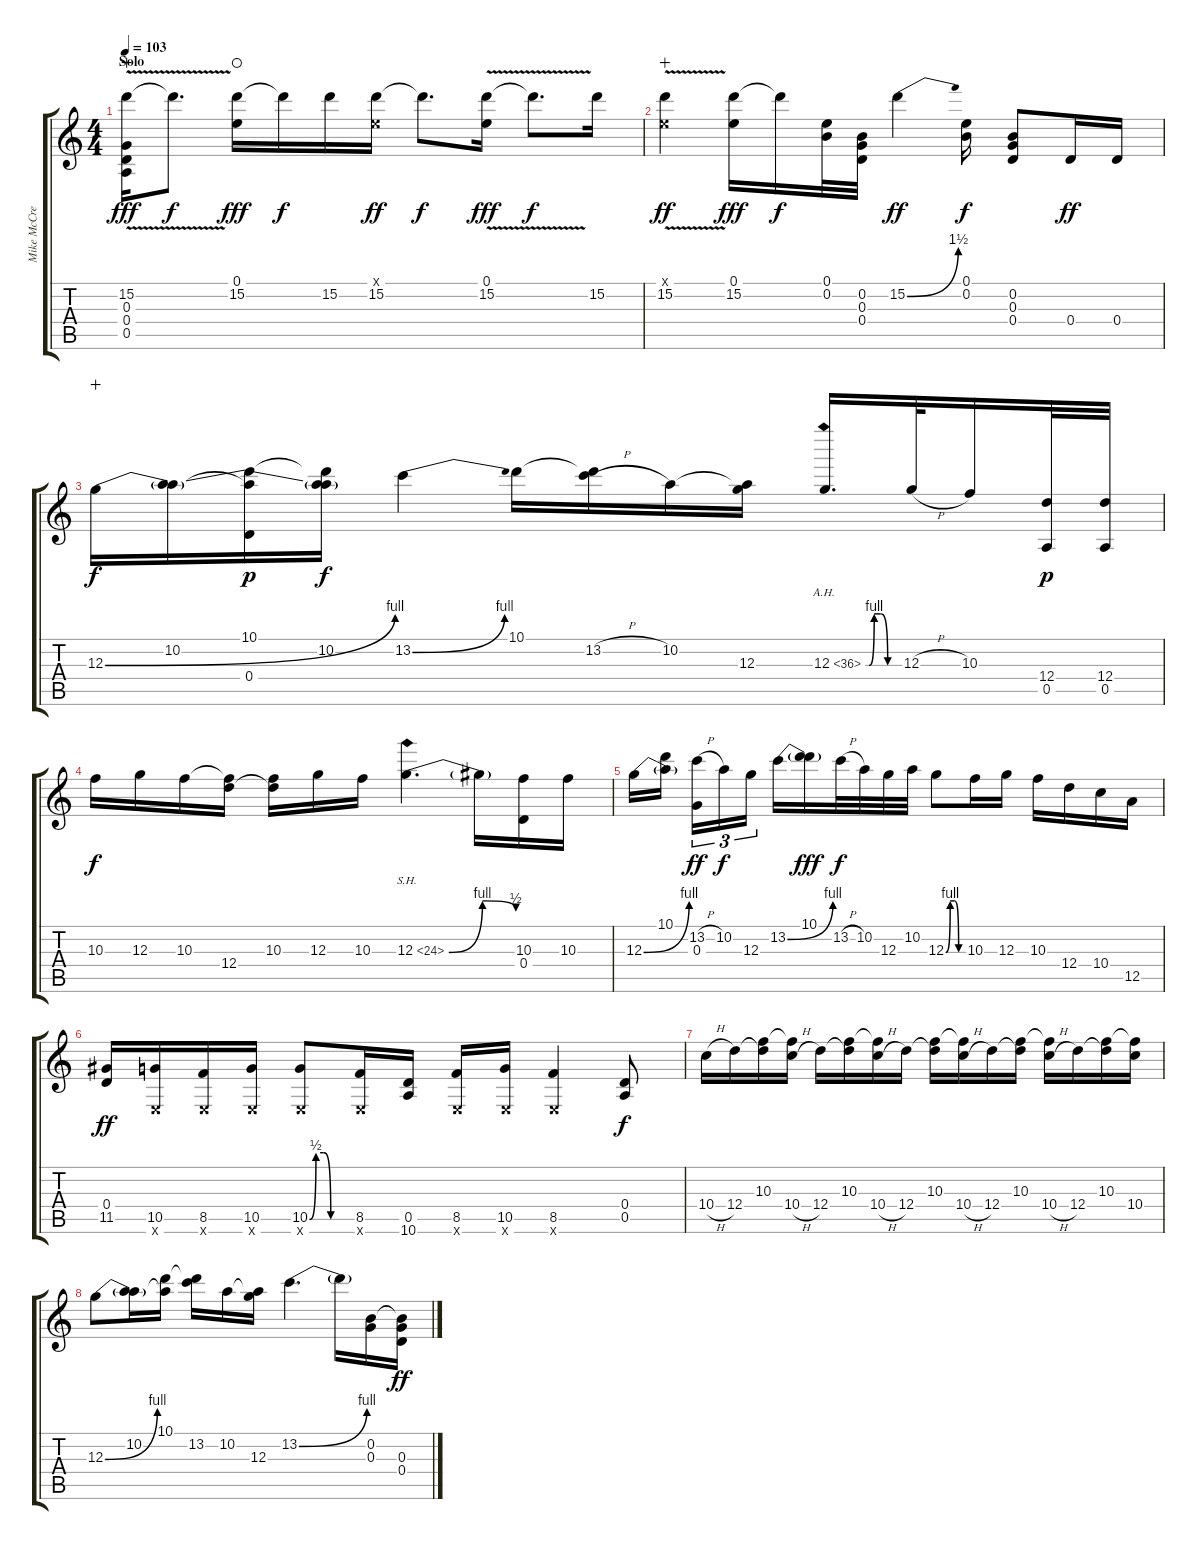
\track ("Mike McCready" "Mike McCre") {instrument electricguitarjazz}
\staff {score tabs}
\tuning (E4 B3 G3 D3 A2 E2) {hide}
\ts (4 4)
\section ("" "Solo")
\tempo 103
\clef g2
\ks c
(15.2{v} 0.3 0.4 0.5).16{dy fff volume 3 balance 13 instrument electricguitarjazz wahc} 15.2{t}.8{d dy f} (0.1 15.2).16{dy fff waho} 15.2{t}.16{dy f} 15.2.16 (0.1{x} 15.2).16{dy ff} 15.2{t}.8{d dy f} (0.1 15.2{v}).16{dy fff} 15.2{t}.8{d dy f} 15.2.16 |
(0.1{x} 15.2{v}).4{dy ff wahc} (0.1 15.2).16{dy fff} 15.2{t}.16{dy f} (0.1 0.2).32 (0.2 0.3 0.4).32 15.2{be (bend 0 0 60 6)}.4{dy ff} (0.1 0.2).16{dy f} (0.2 0.3 0.4).8 0.4.16{dy ff} 0.4.16 |
12.3{be (bend 0 0 60 4)}.16{dy f wahc} (10.2 12.3{t}).16 (10.1 10.2{t} 0.4).16{dy p} (10.1{t} 10.2 12.3{t}).16{dy f} 13.2{be (bend 0 0 60 4)}.4 10.1.16 (10.1{t} 13.2{h}).16 10.2.16 (10.2{t} 12.3).16 12.3{be (custom 0 0 6 0 15 4 26 4 39 0 44 0 60 0) ah 24}.16{d} 12.3{h}.32 10.3.16 (12.4 0.5).32{dy p} (12.4 0.5).32 |
10.3.16{dy f} 12.3.16 10.3.16 (10.3{t} 12.4).16 (10.3 12.4{t}).16 12.3.16 10.3.16 12.3{be (bendrelease 0 0 30 4 51 4 60 2) sh 12}.4{d} 12.3{t}.16 (10.3 0.4).16 10.3.16 |
12.3{be (bend 0 0 60 4)}.16 (10.1 12.3{t}).16{beam splitsecondary} (13.2{h} 0.3).16{tu (3 2) dy ff} 10.2.16{tu (3 2) dy f} 12.3.16{tu (3 2)} 13.2{be (bend 0 0 60 4)}.16 (10.1 13.2{t}).16{dy fff} 13.2{h}.32{dy f} 10.2.32 12.3.32 10.2.32 12.3{be (custom 0 0 15 4 30 4 44 0 60 0)}.8 10.3.16 12.3.16 10.3.16 12.4.16 10.4.16 12.5.16 |
(0.4 11.5).16{dy ff} (10.5 0.6{x}).16 (8.5 0.6{x}).16 (10.5 0.6{x}).16 (10.5{be (custom 0 0 9 2 20 2 30 0 60 0)} 0.6{x}).8 (8.5 0.6{x}).16 (0.5 10.6).16 (8.5 0.6{x}).16 (10.5 0.6{x}).16 (8.5 0.6{x}).4 (0.4 0.5).8{dy f} |
10.4{h}.16 12.4.16 (10.3 12.4{t}).16 (10.3{t} 10.4{h}).16 12.4.16 (10.3 12.4{t}).16 (10.3{t} 10.4{h}).16 12.4.16 (10.3 12.4{t}).16 (10.3{t} 10.4{h}).16 12.4.16 (10.3 12.4{t}).16 (10.3{t} 10.4{h}).16 12.4.16 (10.3 12.4{t}).16 (10.3{t} 10.4).16 |
12.3{be (bend 0 0 60 4)}.8 (10.2 12.3{t}).16 (10.1 10.2{t}).16 (10.1{t} 13.2).16 10.2.16 (10.2{t} 12.3).16 13.2{be (bend 0 0 60 4)}.4{d} 13.2{t}.16 (0.2 0.3).16 (0.2{t} 0.3 0.4).16{dy ff}
